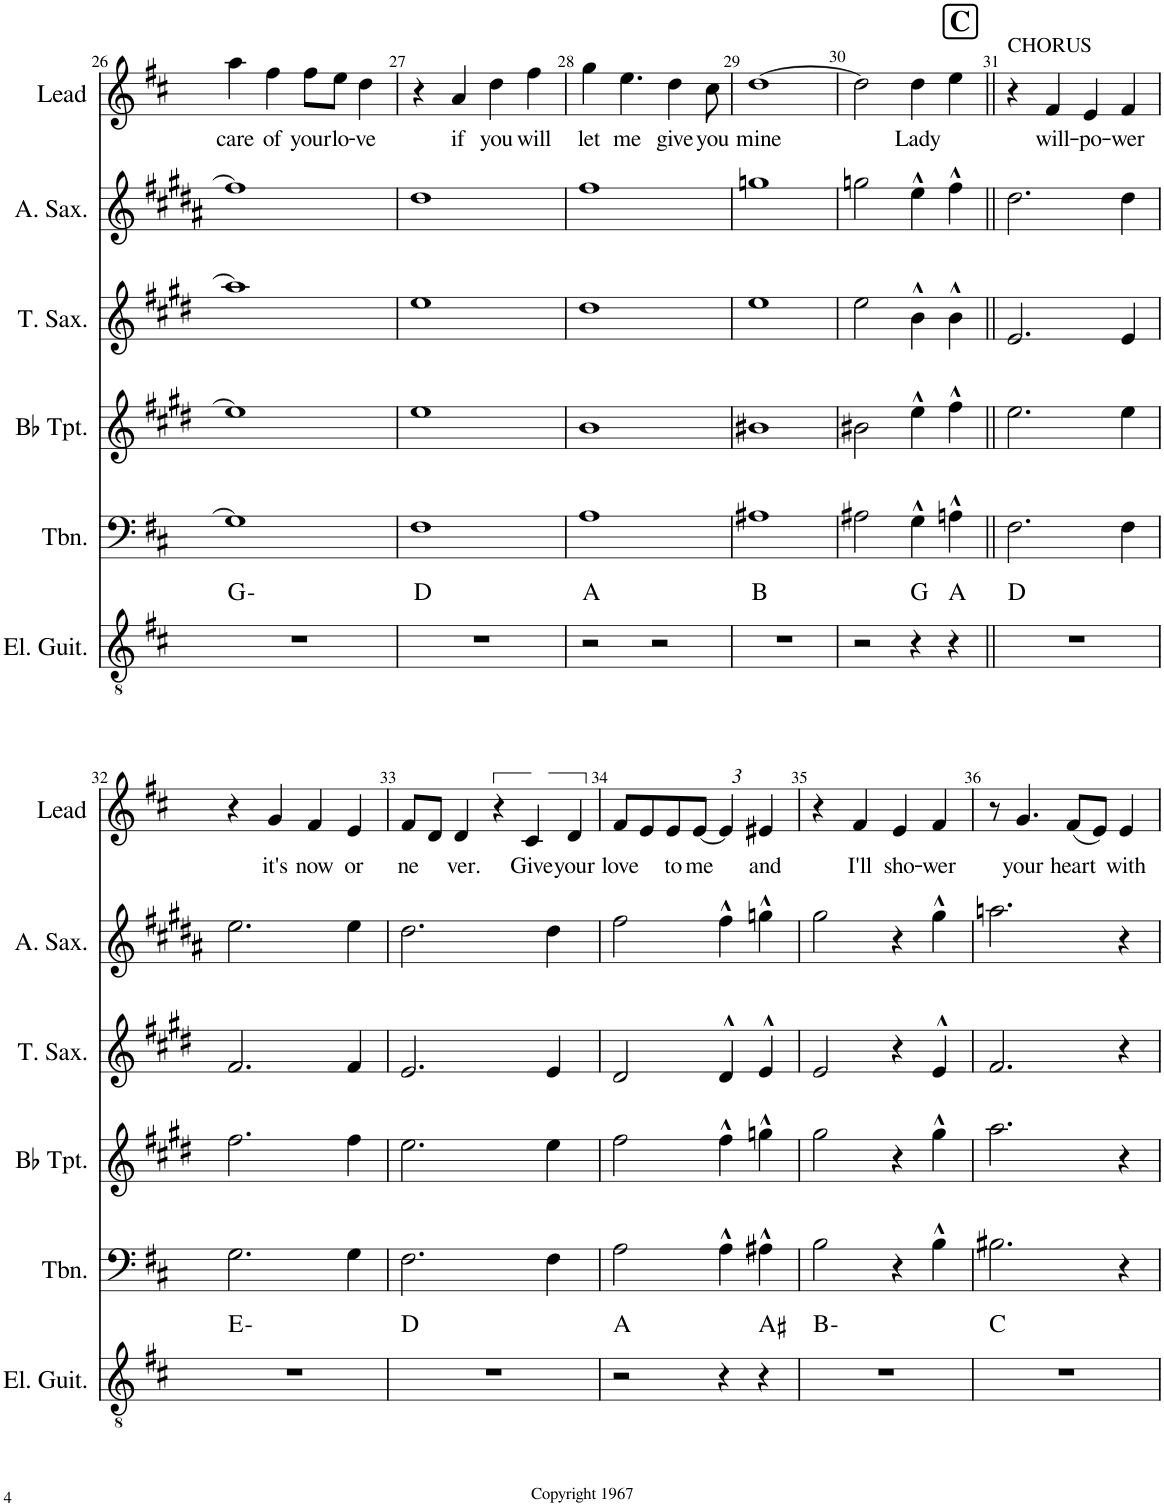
**kern	**harte	**kern	**kern	**kern	**kern	**kern	**text
*part6	*part6	*part5	*part4	*part3	*part2	*part1	*part1
*staff6	*	*staff5	*staff4	*staff3	*staff2	*staff1	*staff1
*I"Electric Guitar	*	*I"Trombone	*I"Bb Trumpet	*I"Tenor Saxophone	*I"Alto Saxophone	*I"Lead	*
*I'El. Guit.	*	*I'Tbn.	*I'Bb Tpt.	*I'T. Sax.	*I'A. Sax.	*I'Lead	*
!!LO:PB:g=z
*clefGv2	*	*clefF4	*clefG2	*clefG2	*clefG2	*clefG2	*
*	*	*	*Trd1c2	*Trd8c14	*Trd5c9	*	*
*k[f#c#]	*	*k[f#c#]	*k[f#c#g#d#]	*k[f#c#g#d#]	*k[f#c#g#d#a#]	*k[f#c#]	*
*M4/4	*	*M4/4	*M4/4	*M4/4	*M4/4	*M4/4	*
=26	=26	=26	=26	=26	=26	=26	=26
!	!	!	!	!	!	!	!LO:LY:b
1r	G:min	1G]	1ee]	1aa]	1ff##]	4aa\	care
!	!	!	!	!	!	!	!LO:LY:b
.	.	.	.	.	.	4ff#\	of
!	!	!	!	!	!	!	!LO:LY:b
.	.	.	.	.	.	8ff#\L	your
!	!	!	!	!	!	!	!LO:LY:b
.	.	.	.	.	.	8ee\J	lo-
!	!	!	!	!	!	!	!LO:LY:b
.	.	.	.	.	.	4dd\	-ve
=27	=27	=27	=27	=27	=27	=27	=27
1r	D:maj	1F#	1ee	1ee	1dd#	4r	.
!	!	!	!	!	!	!	!LO:LY:b
.	.	.	.	.	.	4a/	if
!	!	!	!	!	!	!	!LO:LY:b
.	.	.	.	.	.	4dd\	you
!	!	!	!	!	!	!	!LO:LY:b
.	.	.	.	.	.	4ff#\	will
=28	=28	=28	=28	=28	=28	=28	=28
!	!	!	!	!	!	!	!LO:LY:b
2r	A:maj	1A	1b	1dd#	1ff#	4gg\	let
!	!	!	!	!	!	!	!LO:LY:b
.	.	.	.	.	.	4.ee\	me
2r	.	.	.	.	.	.	.
!	!	!	!	!	!	!	!LO:LY:b
.	.	.	.	.	.	4dd\	give
!	!	!	!	!	!	!	!LO:LY:b
.	.	.	.	.	.	8cc#\	you
=29	=29	=29	=29	=29	=29	=29	=29
!	!	!	!	!	!	!	!LO:LY:b
1r	B:maj	1A#X	1b#X	1ee	1ggn	[1dd	mine
=30	=30	=30	=30	=30	=30	=30	=30
2r	.	2A#X\	2b#X\	2ee\	2ggn\	2dd\]	.
!	!	!	!	!	!	!	!LO:LY:b
4r	G:maj	4G^^\	4ee^^\	4b^^\	4ee^^\	4dd\	Lady
4r	A:maj	4An^^\	4ff#^^\	4b^^\	4ff#^^\	4ee\	.
!!LO:REH:place=s1:a:B:cj:fs=14:t=C
=31||	=31||	=31||	=31||	=31||	=31||	=31||	=31||
!	!	!	!	!	!	!LO:TX:a:t=CHORUS	!
1r	D:maj	2.F#\	2.ee\	2.e/	2.dd#\	4r	.
!	!	!	!	!	!	!	!LO:LY:b
.	.	.	.	.	.	4f#/	will-
!	!	!	!	!	!	!	!LO:LY:b
.	.	.	.	.	.	4e/	-po-
!	!	!	!	!	!	!	!LO:LY:b
.	.	4F#\	4ee\	4e/	4dd#\	4f#/	-wer
!!LO:LB:g=z
=32	=32	=32	=32	=32	=32	=32	=32
1r	E:min	2.G\	2.ff#\	2.f#/	2.ee\	4r	.
!	!	!	!	!	!	!	!LO:LY:b
.	.	.	.	.	.	4g/	it's
!	!	!	!	!	!	!	!LO:LY:b
.	.	.	.	.	.	4f#/	now
!	!	!	!	!	!	!	!LO:LY:b
.	.	4G\	4ff#\	4f#/	4ee\	4e/	or
=33	=33	=33	=33	=33	=33	=33	=33
!	!	!	!	!	!	!	!LO:LY:b
1r	D:maj	2.F#\	2.ee\	2.e/	2.dd#\	8f#/L	ne
.	.	.	.	.	.	8d/J	.
!	!	!	!	!	!	!	!LO:LY:b
.	.	.	.	.	.	4d/	ver.
.	.	.	.	.	.	6r	.
!	!	!	!	!	!	!	!LO:LY:b
.	.	.	.	.	.	6c#/	Give
.	.	4F#\	4ee\	4e/	4dd#\	.	.
!	!	!	!	!	!	!	!LO:LY:b
.	.	.	.	.	.	6d/	your
=34	=34	=34	=34	=34	=34	=34	=34
!	!	!	!	!	!	!	!LO:LY:b
2r	A:maj	2A\	2ff#\	2d#/	2ff#\	8f#/L	love
.	.	.	.	.	.	8e/	.
!	!	!	!	!	!	!	!LO:LY:b
.	.	.	.	.	.	8e/	to
!	!	!	!	!	!	!	!LO:LY:b
.	.	.	.	.	.	[8e/J	me
4r	.	4A^^\	4ff#^^\	4d#^^/	4ff#^^\	4e/]	.
!	!	!	!	!	!	!	!LO:LY:b
4r	A#:maj	4A#X^^\	4ggn^^\	4e^^/	4ggn^^\	4e#X/	and
=35	=35	=35	=35	=35	=35	=35	=35
1r	B:min	2B\	2gg#\	2e/	2gg#\	4r	.
!	!	!	!	!	!	!	!LO:LY:b
.	.	.	.	.	.	4f#/	I'll
!	!	!	!	!	!	!	!LO:LY:b
.	.	4r	4r	4r	4r	4e/	sho-
!	!	!	!	!	!	!	!LO:LY:b
.	.	4B^^\	4gg#^^\	4e^^/	4gg#^^\	4f#/	-wer
=36	=36	=36	=36	=36	=36	=36	=36
1r	C:maj	2.B#X\	2.aa\	2.f#/	2.aan\	8r	.
!	!	!	!	!	!	!	!LO:LY:b
.	.	.	.	.	.	4.g/	your
!	!	!	!	!	!	!	!LO:LY:b
.	.	.	.	.	.	(8f#/L	heart
.	.	.	.	.	.	8e/J)	.
!	!	!	!	!	!	!	!LO:LY:b
.	.	4r	4r	4r	4r	4e/	with
=	=	=	=	=	=	=	=
*-	*-	*-	*-	*-	*-	*-	*-
